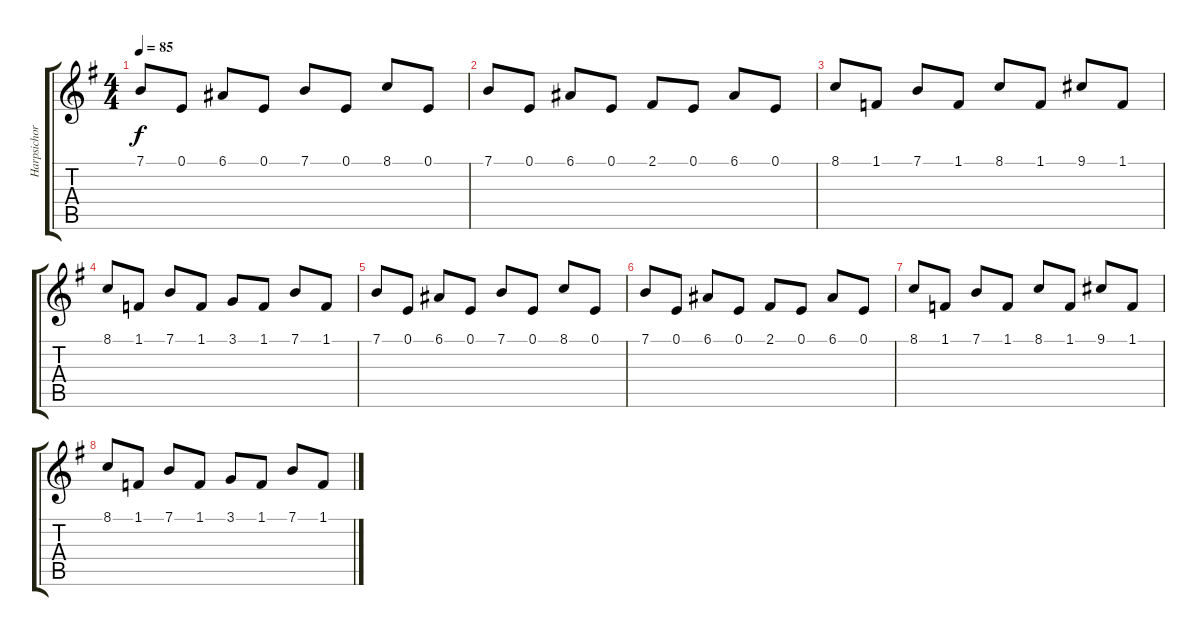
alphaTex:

\track ("Harpsichord" "Harpsichor") {instrument harpsichord}
\staff {score tabs}
\tuning (E4 B3 G3 D3 A2 E2) {hide}
\ts (4 4)
\tempo 85
\clef g2
\ks g
7.1.8{dy f} 0.1.8 6.1.8 0.1.8 7.1.8 0.1.8 8.1.8 0.1.8 |
7.1.8 0.1.8 6.1.8 0.1.8 2.1.8 0.1.8 6.1.8 0.1.8 |
8.1.8 1.1.8 7.1.8 1.1.8 8.1.8 1.1.8 9.1.8 1.1.8 |
8.1.8 1.1.8 7.1.8 1.1.8 3.1.8 1.1.8 7.1.8 1.1.8 |
7.1.8 0.1.8 6.1.8 0.1.8 7.1.8 0.1.8 8.1.8 0.1.8 |
7.1.8 0.1.8 6.1.8 0.1.8 2.1.8 0.1.8 6.1.8 0.1.8 |
8.1.8 1.1.8 7.1.8 1.1.8 8.1.8 1.1.8 9.1.8 1.1.8 |
8.1.8 1.1.8 7.1.8 1.1.8 3.1.8 1.1.8 7.1.8 1.1.8
